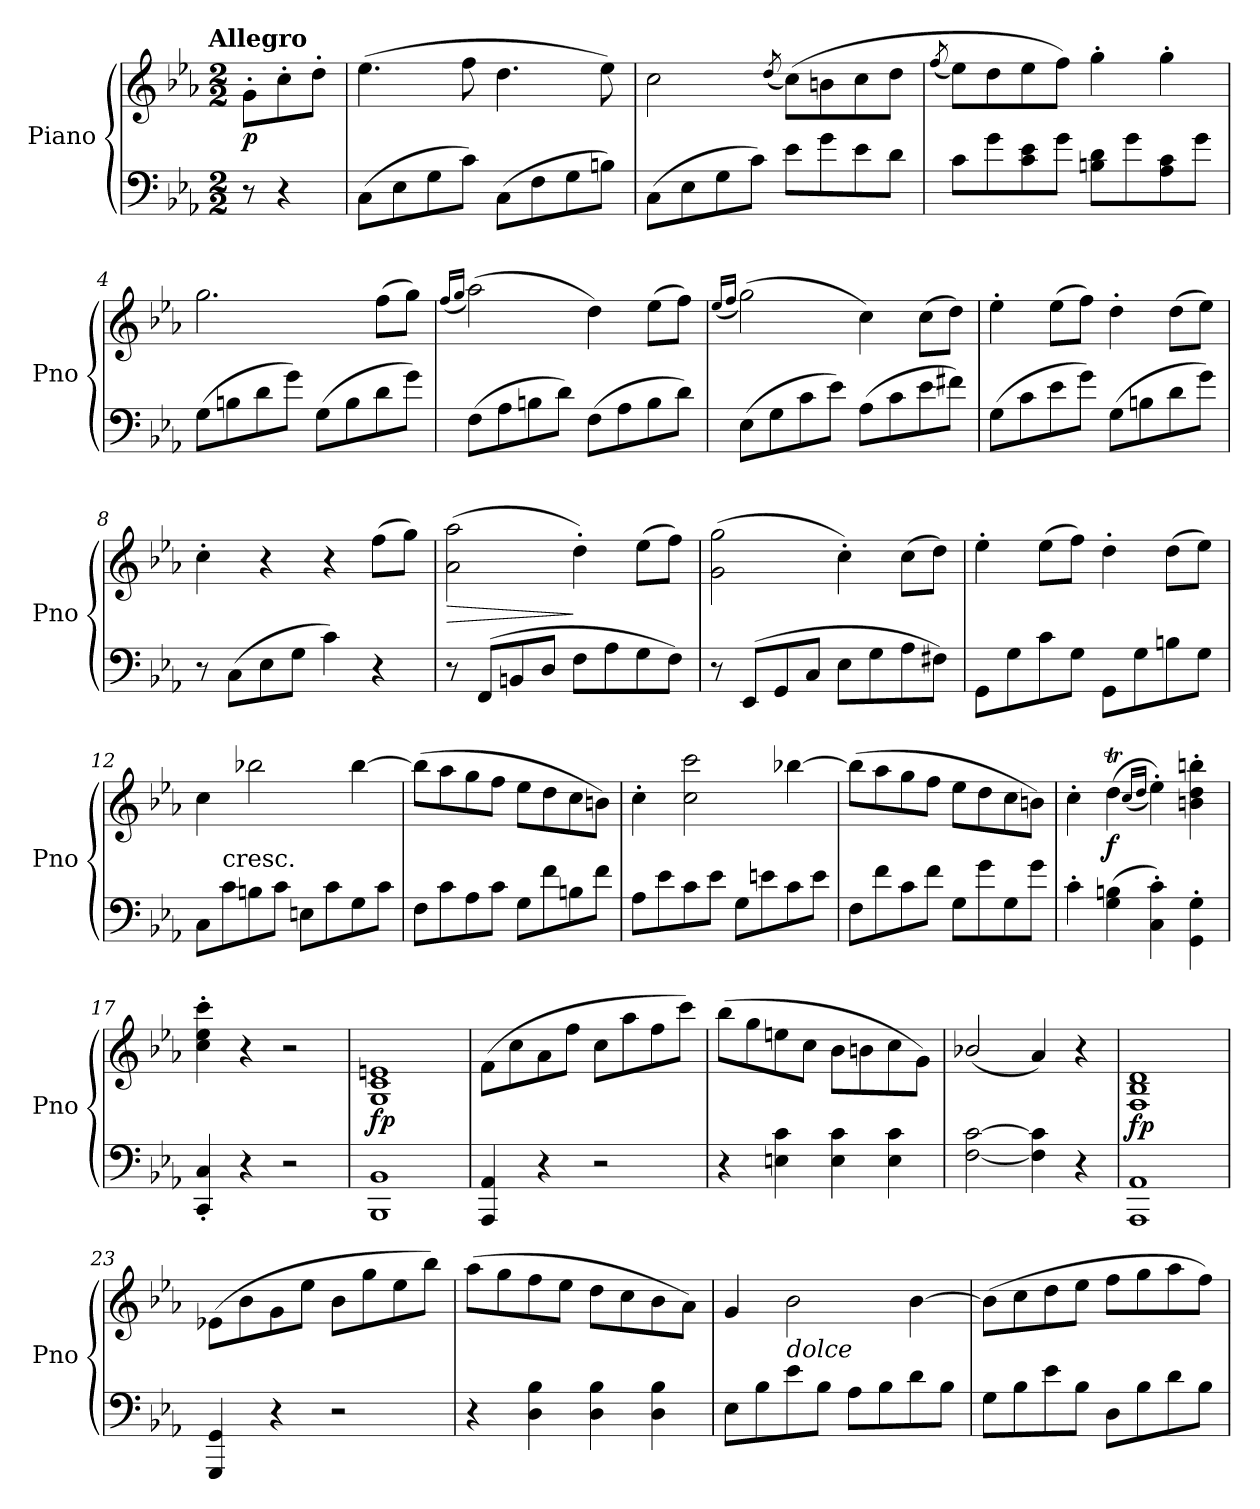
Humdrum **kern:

**kern	**kern	**dynam
*part1	*part1	*part1
*staff2	*staff1	*staff1/2
*I"Piano	*	*
*I'Pno	*	*
*clefF4	*clefG2	*
*k[b-e-a-]	*k[b-e-a-]	*
*c:	*c:	*
!!LO:TX:omd:t=Allegro
*M2/2	*M2/2	*
*MM208	*MM208	*
=	=	=
8r	8g'L	p
4r	8cc'	.
.	8dd'J	.
=1	=1	=1
(8CL	(4.ee-	.
8E-	.	.
8G	.	.
8cJ)	8ff	.
(8CL	4.dd	.
8F	.	.
8G	.	.
8BnJ)	8ee-)	.
=2	=2	=2
(8CL	2cc	.
8E-	.	.
8G	.	.
8cJ)	.	.
.	(8qdd	.
8e-L	(8ccL)	.
8g	8bn	.
8e-	8cc	.
8dJ	8ddJ	.
=3	=3	=3
.	(8qff	.
8cL	8ee-L)	.
8g	8dd	.
8c 8e-	8ee-	.
8gJ	8ffJ)	.
8Bn 8dL	4gg'	.
8g	.	.
8A- 8c	4gg'	.
8gJ	.	.
=4	=4	=4
(8GL	2.gg	.
8Bn	.	.
8d	.	.
8gJ)	.	.
(8GL	.	.
8B	.	.
8d	(8ffL	.
8gJ)	8ggJ)	.
=5	=5	=5
.	(16qffLL	.
.	16qggJJ	.
(8FL	(2aa-)	.
8A-	.	.
8Bn	.	.
8dJ)	.	.
(8FL	4dd)	.
8A-	.	.
8B	(8ee-L	.
8dJ)	8ffJ)	.
=6	=6	=6
.	(16qee-LL	.
.	16qffJJ	.
(8E-L	(2gg)	.
8G	.	.
8c	.	.
8e-J)	.	.
(8A-L	4cc)	.
8c	.	.
8e-	(8ccL	.
8f#XJ)	8ddJ)	.
=7	=7	=7
(8GL	4ee-'	.
8c	.	.
8e-	(8ee-L	.
8gJ)	8ffJ)	.
(8GL	4dd'	.
8Bn	.	.
8d	(8ddL	.
8gJ)	8ee-J)	.
=8	=8	=8
8r	4cc'	.
(8CL	.	.
8E-	4r	.
8GJ	.	.
4c)	4r	.
4r	(8ffL	.
.	8ggJ)	.
=9	=9	=9
8r	(2a- 2aa-	>
(8FFL	.	.
8BBn	.	.
8DJ	.	.
8FL	4dd')	]
8A-	.	.
8G	(8ee-L	.
8FJ)	8ffJ)	.
=10	=10	=10
8r	(2g 2gg	.
(8EE-L	.	.
8GG	.	.
8CJ	.	.
8E-L	4cc')	.
8G	.	.
8A-	(8ccL	.
8F#XJ)	8ddJ)	.
=11	=11	=11
8GGL	4ee-'	.
8G	.	.
8c	(8ee-L	.
8GJ	8ffJ)	.
8GGL	4dd'	.
8G	.	.
8Bn	(8ddL	.
8GJ	8ee-J)	.
=12	=12	=12
*	*^	*
8CL	4cc	8ryy	.
!	!	!LO:TX:c:t=cresc.	!
8c	.	2..ryy	.
8Bn	2bb-X	.	.
8cJ	.	.	.
8EnL	.	.	.
8c	.	.	.
8G	[4bb-	.	.
8cJ	.	.	.
*	*v	*v	*
=13	=13	=13
8FL	(8bb-L]	.
8c	8aa-	.
8A-	8gg	.
8cJ	8ffJ	.
8GL	8ee-L	.
8f	8dd	.
8Bn	8cc	.
8fJ	8bnJ)	.
=14	=14	=14
8A-L	4cc'	.
8e-	.	.
8c	2cc 2ccc	.
8e-J	.	.
8GL	.	.
8en	.	.
8c	[4bb-X	.
8eJ	.	.
=15	=15	=15
8FL	(8bb-L]	.
8f	8aa-	.
8c	8gg	.
8fJ	8ffJ	.
8GL	8ee-L	.
8g	8dd	.
8G	8cc	.
8gJ	8bnJ)	.
=16	=16	=16
4c'	4cc'	.
(4G 4Bn	(4ddt	f
.	(16qccLL	.
.	16qddJJ	.
4C' 4c')	4ee-'))	.
4GG'\ 4G'\	4bn' 4dd' 4bbn'	.
=17	=17	=17
4CC' 4C'	4cc' 4ee-' 4ccc'	.
4r	4r	.
2r	2r	.
=18	=18	=18
1BBB- 1BB-	1G 1c 1en	fp
=19	=19	=19
4AAA- 4AA-	(8fL	.
.	8cc	.
4r	8a-	.
.	8ffJ	.
2r	8ccL	.
.	8aa-	.
.	8ff	.
.	8cccJ)	.
=20	=20	=20
4r	(8bb-L	.
.	8gg	.
4En 4c	8een	.
.	8ccJ	.
4E 4c	8b-\L	.
.	8bn\	.
4E 4c	8cc\	.
.	8g\J)	.
=21	=21	=21
[2F [2c	(2b-X/	.
4F] 4c]	4a-)	.
4r	4r	.
=22	=22	=22
1AAA-\ 1AA-\	1F/ 1B-/ 1d/	fp
=23	=23	=23
4GGG 4GG	(8e-X\L	.
.	8b-\	.
4r	8g\	.
.	8ee-\J	.
2r	8b-L	.
.	8gg	.
.	8ee-	.
.	8bb-J)	.
=24	=24	=24
4r	(8aa-L	.
.	8gg	.
4D 4B-	8ff	.
.	8ee-J	.
4D 4B-	8ddL	.
.	8cc	.
4D 4B-	8b-	.
.	8a-J)	.
=25	=25	=25
8E-L	4g	.
8B-	.	.
!	!LO:TX:b:i:t=dolce	!
8e-	2b-	.
8B-J	.	.
8A-L	.	.
8B-	.	.
8d	[4b-	.
8B-J	.	.
=26	=26	=26
8GL	(8b-L]	.
8B-	8cc	.
8e-	8dd	.
8B-J	8ee-J	.
8DL	8ffL	.
8B-	8gg	.
8d	8aa-	.
8B-J	8ffJ)	.
=	=	=
*-	*-	*-
